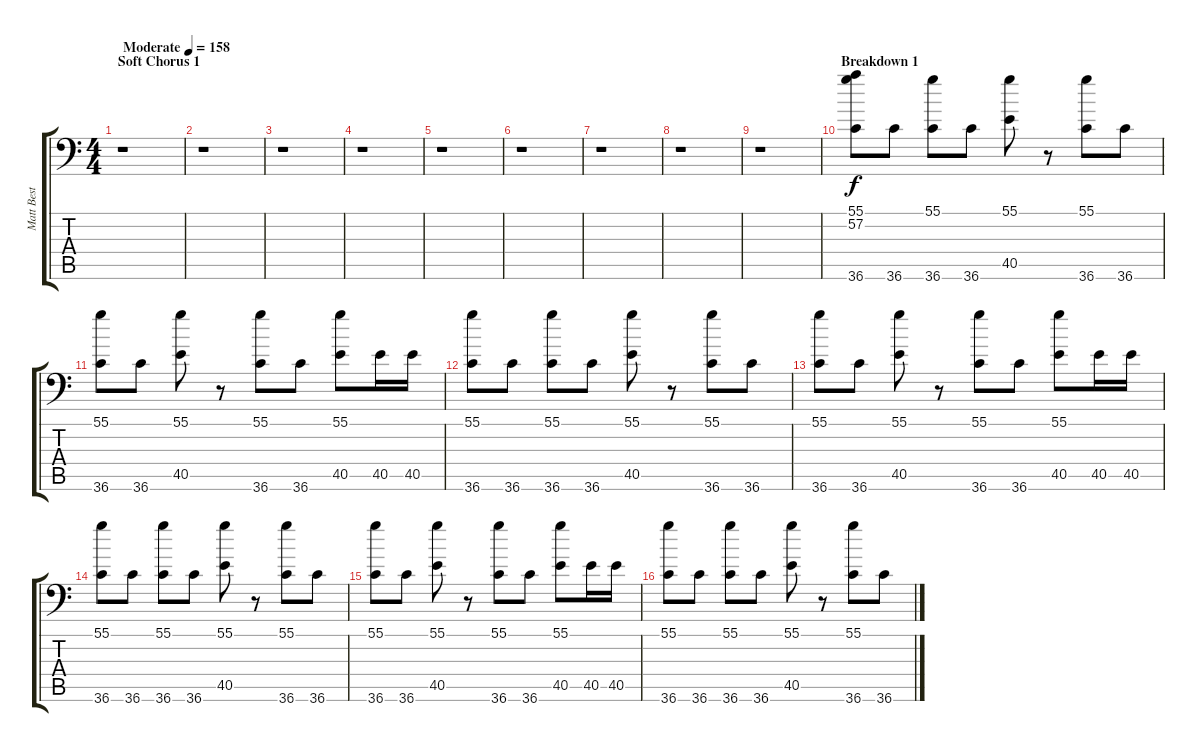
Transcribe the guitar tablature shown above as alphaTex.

\track ("Matt Best" "Matt Best") {instrument acousticgrandpiano}
\staff {score tabs}
\tuning (C-1 C-1 C-1 C-1 C-1 C-1) {hide}
\ts (4 4)
\section ("" "Soft Chorus 1")
\tempo (158 "Moderate")
\clef f4
\ks c
r.1{dy f instrument acousticgrandpiano} |
r.1 |
r.1 |
r.1 |
r.1 |
r.1 |
r.1 |
r.1 |
r.1 |
\section ("" "Breakdown 1")
(55.1 57.2 36.6).8 36.6.8 (55.1 36.6).8 36.6.8 (55.1 40.5).8 r.8 (55.1 36.6).8 36.6.8 |
(55.1 36.6).8 36.6.8 (55.1 40.5).8 r.8 (55.1 36.6).8 36.6.8 (55.1 40.5).8 40.5.16 40.5.16 |
(55.1 36.6).8 36.6.8 (55.1 36.6).8 36.6.8 (55.1 40.5).8 r.8 (55.1 36.6).8 36.6.8 |
(55.1 36.6).8 36.6.8 (55.1 40.5).8 r.8 (55.1 36.6).8 36.6.8 (55.1 40.5).8 40.5.16 40.5.16 |
(55.1 36.6).8 36.6.8 (55.1 36.6).8 36.6.8 (55.1 40.5).8 r.8 (55.1 36.6).8 36.6.8 |
(55.1 36.6).8 36.6.8 (55.1 40.5).8 r.8 (55.1 36.6).8 36.6.8 (55.1 40.5).8 40.5.16 40.5.16 |
(55.1 36.6).8 36.6.8 (55.1 36.6).8 36.6.8 (55.1 40.5).8 r.8 (55.1 36.6).8 36.6.8
